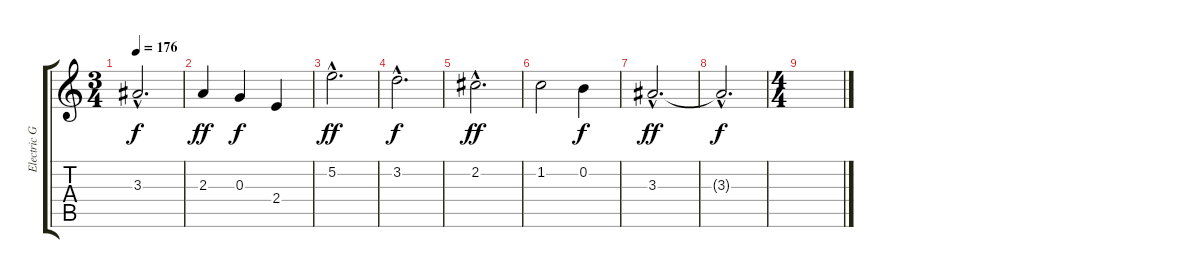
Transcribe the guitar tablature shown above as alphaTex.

\track ("Electric Guitar 2" "Electric G") {instrument distortionguitar}
\staff {score tabs}
\tuning (E4 B3 G3 D3 A2 E2) {hide}
\ts (3 4)
\tempo 176
\clef g2
\ks c
3.3{hac}.2{d dy f} |
2.3.4{dy ff} 0.3.4{dy f} 2.4.4 |
5.2{hac}.2{d dy ff} |
3.2{hac}.2{d dy f} |
2.2{hac}.2{d dy ff} |
1.2.2 0.2.4{dy f} |
3.3{hac}.2{d dy ff} |
3.3{hac t}.2{d dy f} |
\ts (4 4)
